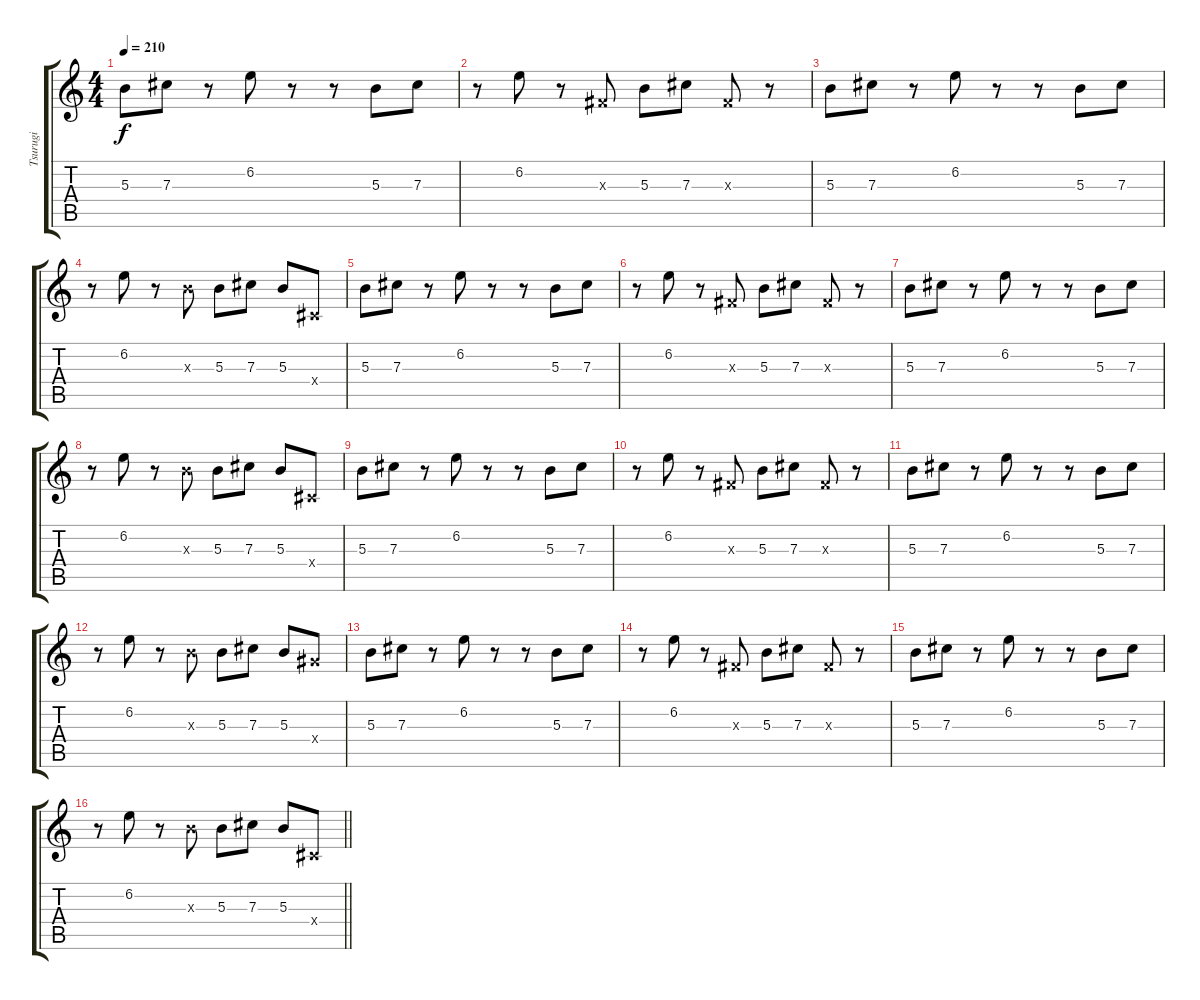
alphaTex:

\track ("Tsurugi" "Tsurugi") {instrument distortionguitar}
\staff {score tabs}
\tuning (Eb4 Bb3 Gb3 Db3 Ab2 Db2) {hide}
\ts (4 4)
\tempo 210
\clef g2
\ks c
5.3.8{dy f} 7.3.8 r.8 6.2.8 r.8 r.8 5.3.8 7.3.8 |
r.8 6.2.8 r.8 0.3{x}.8 5.3.8 7.3.8 0.3{x}.8 r.8 |
5.3.8 7.3.8 r.8 6.2.8 r.8 r.8 5.3.8 7.3.8 |
r.8 6.2.8 r.8 5.3{x}.8 5.3.8 7.3.8 5.3.8 0.4{x}.8 |
5.3.8 7.3.8 r.8 6.2.8 r.8 r.8 5.3.8 7.3.8 |
r.8 6.2.8 r.8 0.3{x}.8 5.3.8 7.3.8 0.3{x}.8 r.8 |
5.3.8 7.3.8 r.8 6.2.8 r.8 r.8 5.3.8 7.3.8 |
r.8 6.2.8 r.8 5.3{x}.8 5.3.8 7.3.8 5.3.8 0.4{x}.8 |
5.3.8 7.3.8 r.8 6.2.8 r.8 r.8 5.3.8 7.3.8 |
r.8 6.2.8 r.8 0.3{x}.8 5.3.8 7.3.8 0.3{x}.8 r.8 |
5.3.8 7.3.8 r.8 6.2.8 r.8 r.8 5.3.8 7.3.8 |
r.8 6.2.8 r.8 5.3{x}.8 5.3.8 7.3.8 5.3.8 7.4{x}.8 |
5.3.8 7.3.8 r.8 6.2.8 r.8 r.8 5.3.8 7.3.8 |
r.8 6.2.8 r.8 0.3{x}.8 5.3.8 7.3.8 0.3{x}.8 r.8 |
5.3.8 7.3.8 r.8 6.2.8 r.8 r.8 5.3.8 7.3.8 |
\barLineRight lightlight
r.8 6.2.8 r.8 5.3{x}.8 5.3.8 7.3.8 5.3.8 0.4{x}.8
